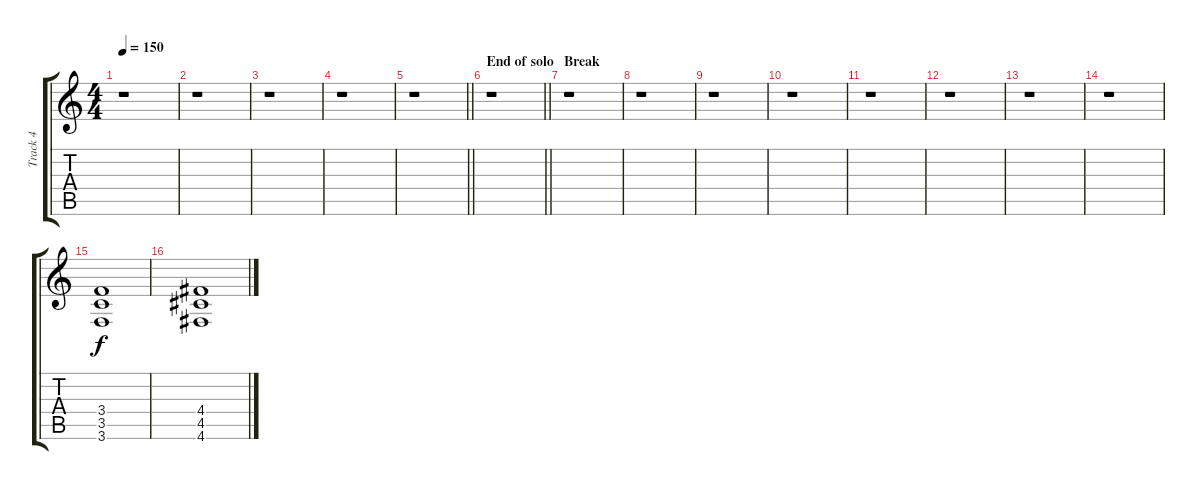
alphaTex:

\track ("Track 4" "Track 4") {instrument distortionguitar}
\staff {score tabs}
\tuning (E4 B3 G3 D3 A2 D2) {hide}
\ts (4 4)
\tempo 150
\clef g2
\ks c
r.1{dy f} |
r.1 |
r.1 |
r.1 |
\barLineRight lightlight
r.1 |
\section ("" "End of solo")
\barLineRight lightlight
r.1 |
\section ("" "Break")
r.1 |
r.1 |
r.1 |
r.1 |
r.1 |
r.1 |
r.1 |
r.1 |
(3.4 3.5 3.6).1 |
(4.4 4.5 4.6).1
